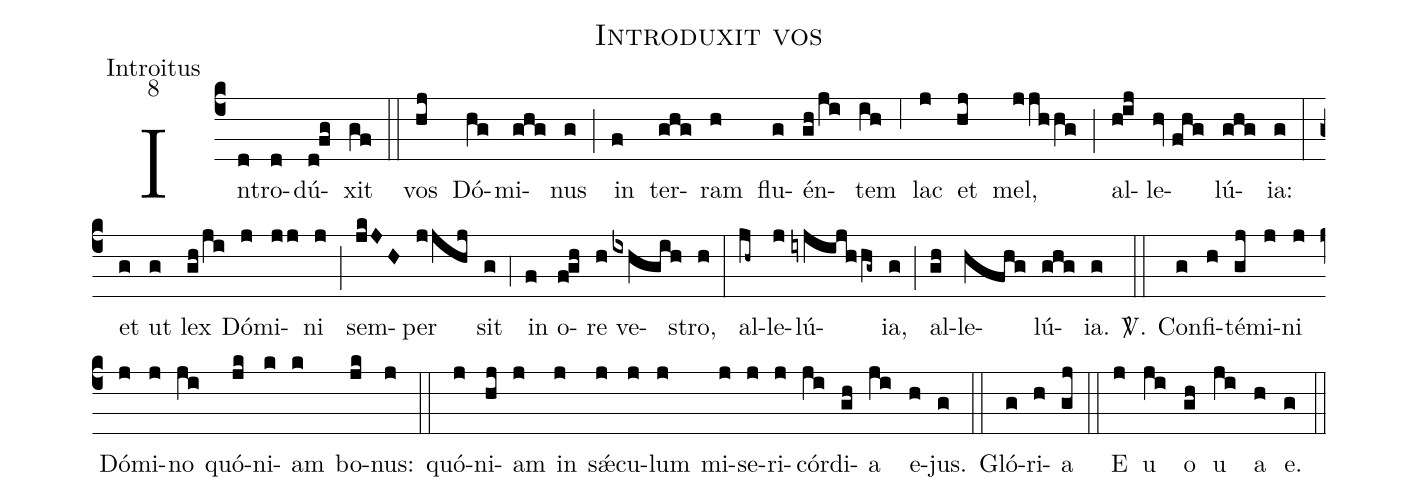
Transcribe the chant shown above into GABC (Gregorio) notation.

name:Introduxit vos;
office-part:Introitus;
mode:8;
%%
(c4) In(d)tro(d)dú(d!fg)xit(gf) (::) vos(hj) Dó(hg)mi(ghg)nus(g) (;) in(f) ter(ghg)ram(h) flu(g)én(gh/ji)tem(ih) (;6) lac(j) et(hj) mel,(jjhhg) (;) al(h!ij)le(hv//fhg)lú(ghg)ia:(g) (:) et(g) ut(g) lex(gh/ji) Dó(j)mi(jj)ni(j) (;) sem(jkJH)per(jjhj) sit(g) (;4) in(f) o(f!gh)re(h) ve(ixhgih)stro,(h) (:) al(jh~)le(j)lú(iyjijhhg~)ia,(g) (;) al(gh)le(hfhg)lú(ghg)ia.(g) <sp>V/</sp>.(::) Con(g)fi(h)té(gj)mi(j)ni(j) Dó(j)mi(j)no(ji) quó(jk)ni(k)am(k) bo(jk)nus:(j) (::) quó(j)ni(hj)am(j) in(j) s<sp>'ae</sp>(j)cu(j)lum(j) mi(j)se(j)ri(j)cór(ji)di(gh)a(ji) e(h)jus.(g) (::) Gló(g)ri(h)a(gj) (::) E(j) u(ji) o(gh) u(ji) a(h) e.(g) (::)
